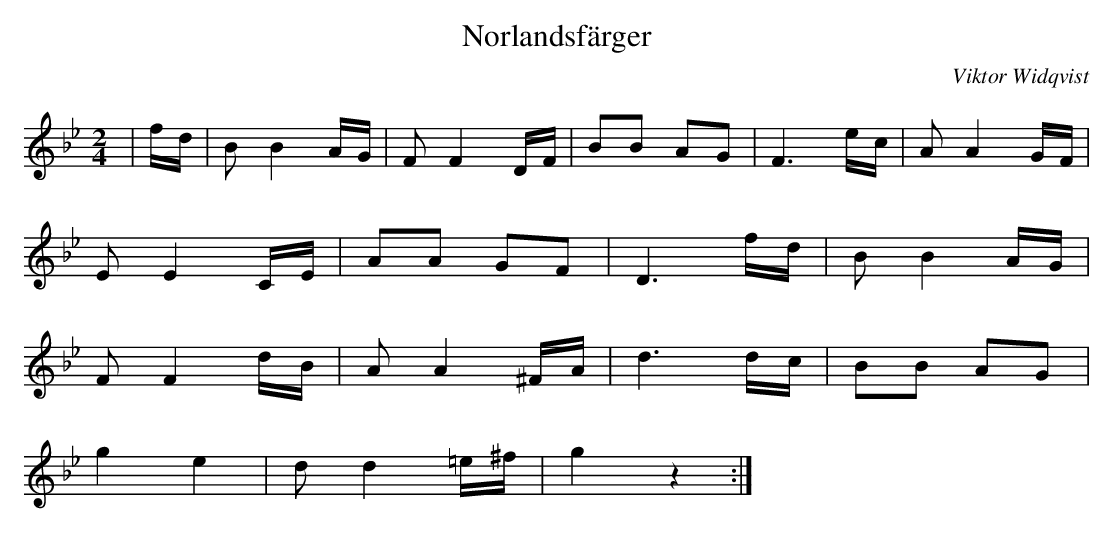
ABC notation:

X:1
T:Norlandsfärger
M:2/4
C:Viktor Widqvist
L:1/8
K:Bb
|f/d/ | BB2A/G/ | FF2D/F/ | BB AG | F3e/c/ | AA2G/F/ |
EE2C/E/ | AA GF | D3f/d/ | BB2 A/G/ |
FF2d/B/ | AA2^F/A/ | d3d/c/ | BB AG |
g2 e2 | dd2=e/^f/ | g2z2 :|
